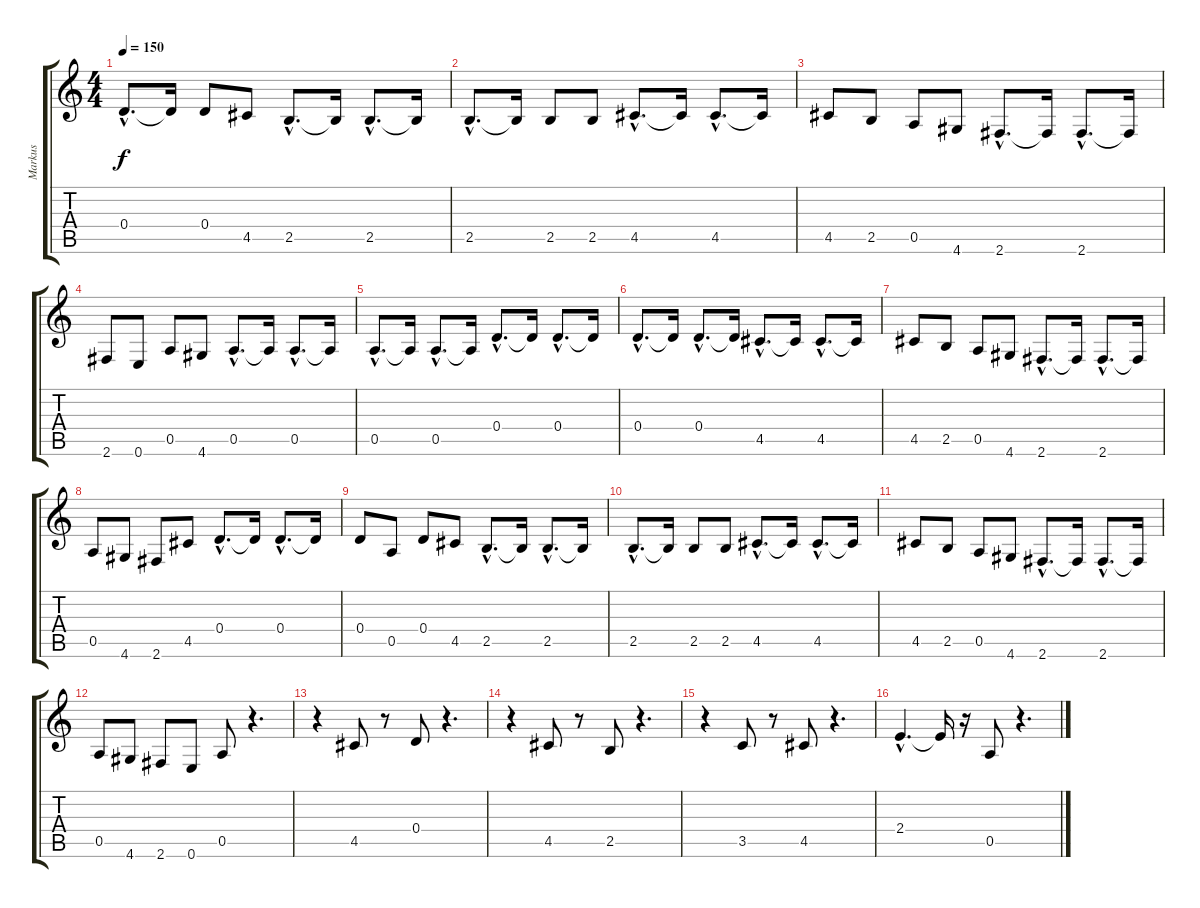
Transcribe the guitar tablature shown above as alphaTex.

\track ("Markus" "Markus") {instrument electricbassfinger}
\staff {score tabs}
\tuning (E4 B3 G3 D3 A2 E2) {hide}
\ts (4 4)
\tempo 150
\clef g2
\ks c
0.4{hac}.8{d dy f} 0.4{t}.16 0.4.8 4.5.8 2.5{hac}.8{d} 2.5{t}.16 2.5{hac}.8{d} 2.5{t}.16 |
2.5{hac}.8{d} 2.5{t}.16 2.5.8 2.5.8 4.5{hac}.8{d} 4.5{t}.16 4.5{hac}.8{d} 4.5{t}.16 |
4.5.8 2.5.8 0.5.8 4.6.8 2.6{hac}.8{d} 2.6{t}.16 2.6{hac}.8{d} 2.6{t}.16 |
2.6.8 0.6.8 0.5.8 4.6.8 0.5{hac}.8{d} 0.5{t}.16 0.5{hac}.8{d} 0.5{t}.16 |
0.5{hac}.8{d} 0.5{t}.16 0.5{hac}.8{d} 0.5{t}.16 0.4{hac}.8{d} 0.4{t}.16 0.4{hac}.8{d} 0.4{t}.16 |
0.4{hac}.8{d} 0.4{t}.16 0.4{hac}.8{d} 0.4{t}.16 4.5{hac}.8{d} 4.5{t}.16 4.5{hac}.8{d} 4.5{t}.16 |
4.5.8 2.5.8 0.5.8 4.6.8 2.6{hac}.8{d} 2.6{t}.16 2.6{hac}.8{d} 2.6{t}.16 |
0.5.8 4.6.8 2.6.8 4.5.8 0.4{hac}.8{d} 0.4{t}.16 0.4{hac}.8{d} 0.4{t}.16 |
0.4.8 0.5.8 0.4.8 4.5.8 2.5{hac}.8{d} 2.5{t}.16 2.5{hac}.8{d} 2.5{t}.16 |
2.5{hac}.8{d} 2.5{t}.16 2.5.8 2.5.8 4.5{hac}.8{d} 4.5{t}.16 4.5{hac}.8{d} 4.5{t}.16 |
4.5.8 2.5.8 0.5.8 4.6.8 2.6{hac}.8{d} 2.6{t}.16 2.6{hac}.8{d} 2.6{t}.16 |
0.5.8 4.6.8 2.6.8 0.6.8 0.5.8 r.4{d} |
r.4 4.5.8 r.8 0.4.8 r.4{d} |
r.4 4.5.8 r.8 2.5.8 r.4{d} |
r.4 3.5.8 r.8 4.5.8 r.4{d} |
2.4{hac}.4{d} 2.4{t}.16 r.16 0.5.8 r.4{d}
